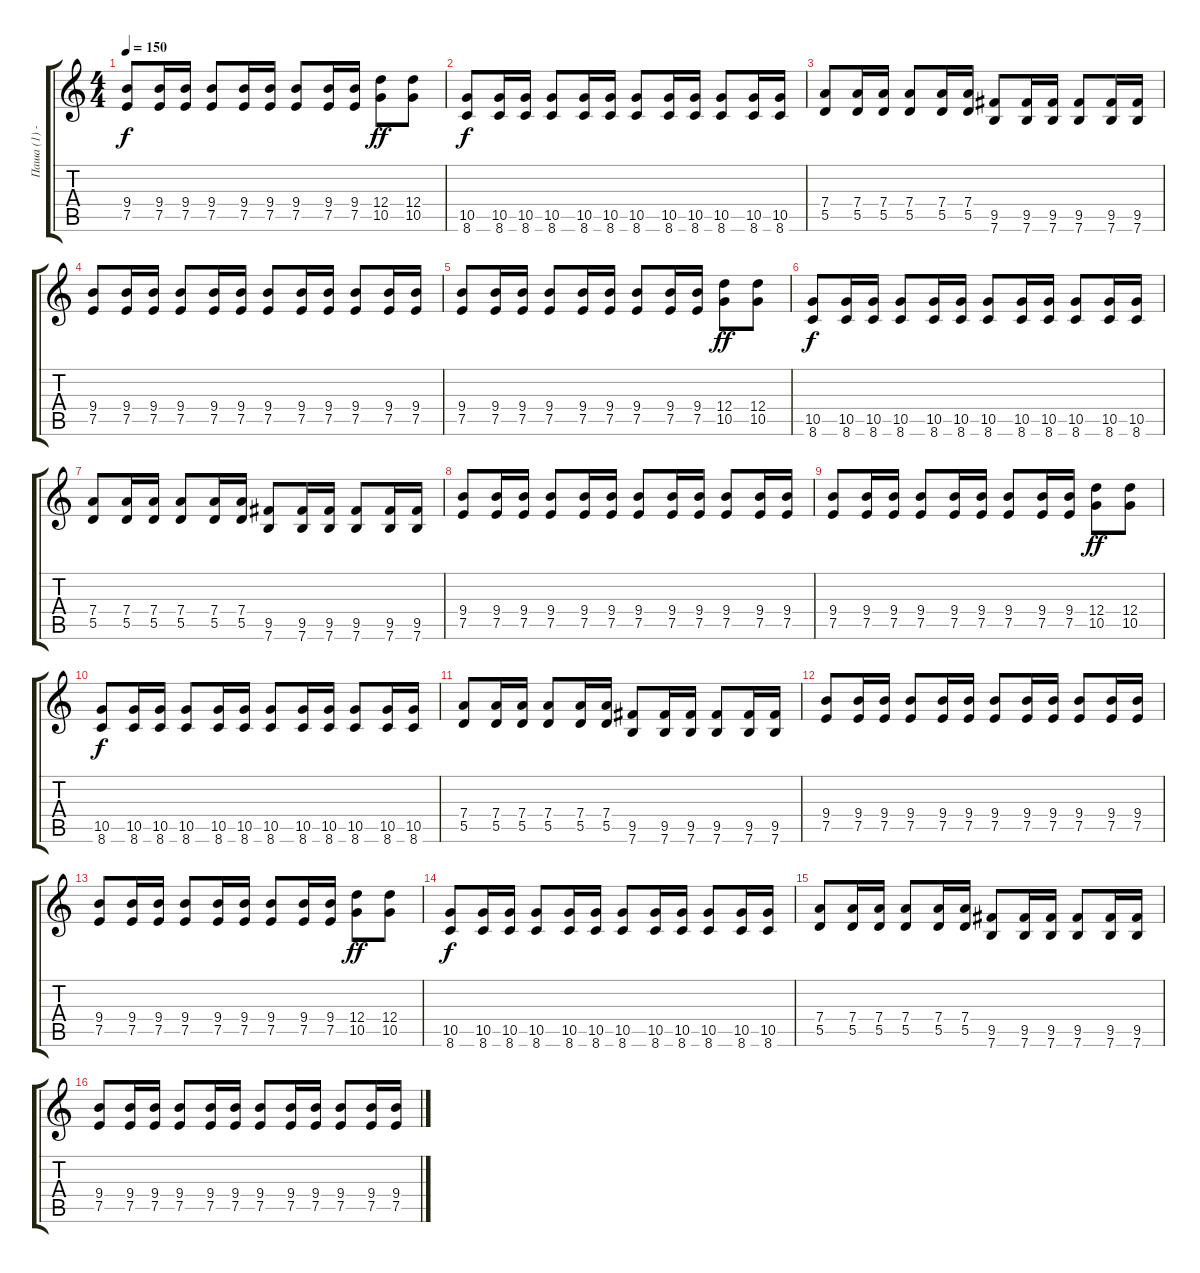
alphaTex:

\track ("Паша (1) - гитара" "Паша (1) -") {instrument distortionguitar}
\staff {score tabs}
\tuning (E4 B3 G3 D3 A2 E2) {hide}
\ts (4 4)
\tempo 150
\clef g2
\ks c
(9.4 7.5).8{dy f} (9.4 7.5).16 (9.4 7.5).16 (9.4 7.5).8 (9.4 7.5).16 (9.4 7.5).16 (9.4 7.5).8 (9.4 7.5).16 (9.4 7.5).16 (12.4 10.5).8{dy ff} (12.4 10.5).8 |
(10.5 8.6).8{dy f} (10.5 8.6).16 (10.5 8.6).16 (10.5 8.6).8 (10.5 8.6).16 (10.5 8.6).16 (10.5 8.6).8 (10.5 8.6).16 (10.5 8.6).16 (10.5 8.6).8 (10.5 8.6).16 (10.5 8.6).16 |
(7.4 5.5).8 (7.4 5.5).16 (7.4 5.5).16 (7.4 5.5).8 (7.4 5.5).16 (7.4 5.5).16 (9.5 7.6).8 (9.5 7.6).16 (9.5 7.6).16 (9.5 7.6).8 (9.5 7.6).16 (9.5 7.6).16 |
(9.4 7.5).8 (9.4 7.5).16 (9.4 7.5).16 (9.4 7.5).8 (9.4 7.5).16 (9.4 7.5).16 (9.4 7.5).8 (9.4 7.5).16 (9.4 7.5).16 (9.4 7.5).8 (9.4 7.5).16 (9.4 7.5).16 |
(9.4 7.5).8 (9.4 7.5).16 (9.4 7.5).16 (9.4 7.5).8 (9.4 7.5).16 (9.4 7.5).16 (9.4 7.5).8 (9.4 7.5).16 (9.4 7.5).16 (12.4 10.5).8{dy ff} (12.4 10.5).8 |
(10.5 8.6).8{dy f} (10.5 8.6).16 (10.5 8.6).16 (10.5 8.6).8 (10.5 8.6).16 (10.5 8.6).16 (10.5 8.6).8 (10.5 8.6).16 (10.5 8.6).16 (10.5 8.6).8 (10.5 8.6).16 (10.5 8.6).16 |
(7.4 5.5).8 (7.4 5.5).16 (7.4 5.5).16 (7.4 5.5).8 (7.4 5.5).16 (7.4 5.5).16 (9.5 7.6).8 (9.5 7.6).16 (9.5 7.6).16 (9.5 7.6).8 (9.5 7.6).16 (9.5 7.6).16 |
(9.4 7.5).8 (9.4 7.5).16 (9.4 7.5).16 (9.4 7.5).8 (9.4 7.5).16 (9.4 7.5).16 (9.4 7.5).8 (9.4 7.5).16 (9.4 7.5).16 (9.4 7.5).8 (9.4 7.5).16 (9.4 7.5).16 |
(9.4 7.5).8 (9.4 7.5).16 (9.4 7.5).16 (9.4 7.5).8 (9.4 7.5).16 (9.4 7.5).16 (9.4 7.5).8 (9.4 7.5).16 (9.4 7.5).16 (12.4 10.5).8{dy ff} (12.4 10.5).8 |
(10.5 8.6).8{dy f} (10.5 8.6).16 (10.5 8.6).16 (10.5 8.6).8 (10.5 8.6).16 (10.5 8.6).16 (10.5 8.6).8 (10.5 8.6).16 (10.5 8.6).16 (10.5 8.6).8 (10.5 8.6).16 (10.5 8.6).16 |
(7.4 5.5).8 (7.4 5.5).16 (7.4 5.5).16 (7.4 5.5).8 (7.4 5.5).16 (7.4 5.5).16 (9.5 7.6).8 (9.5 7.6).16 (9.5 7.6).16 (9.5 7.6).8 (9.5 7.6).16 (9.5 7.6).16 |
(9.4 7.5).8 (9.4 7.5).16 (9.4 7.5).16 (9.4 7.5).8 (9.4 7.5).16 (9.4 7.5).16 (9.4 7.5).8 (9.4 7.5).16 (9.4 7.5).16 (9.4 7.5).8 (9.4 7.5).16 (9.4 7.5).16 |
(9.4 7.5).8 (9.4 7.5).16 (9.4 7.5).16 (9.4 7.5).8 (9.4 7.5).16 (9.4 7.5).16 (9.4 7.5).8 (9.4 7.5).16 (9.4 7.5).16 (12.4 10.5).8{dy ff} (12.4 10.5).8 |
(10.5 8.6).8{dy f} (10.5 8.6).16 (10.5 8.6).16 (10.5 8.6).8 (10.5 8.6).16 (10.5 8.6).16 (10.5 8.6).8 (10.5 8.6).16 (10.5 8.6).16 (10.5 8.6).8 (10.5 8.6).16 (10.5 8.6).16 |
(7.4 5.5).8 (7.4 5.5).16 (7.4 5.5).16 (7.4 5.5).8 (7.4 5.5).16 (7.4 5.5).16 (9.5 7.6).8 (9.5 7.6).16 (9.5 7.6).16 (9.5 7.6).8 (9.5 7.6).16 (9.5 7.6).16 |
(9.4 7.5).8 (9.4 7.5).16 (9.4 7.5).16 (9.4 7.5).8 (9.4 7.5).16 (9.4 7.5).16 (9.4 7.5).8 (9.4 7.5).16 (9.4 7.5).16 (9.4 7.5).8 (9.4 7.5).16 (9.4 7.5).16
